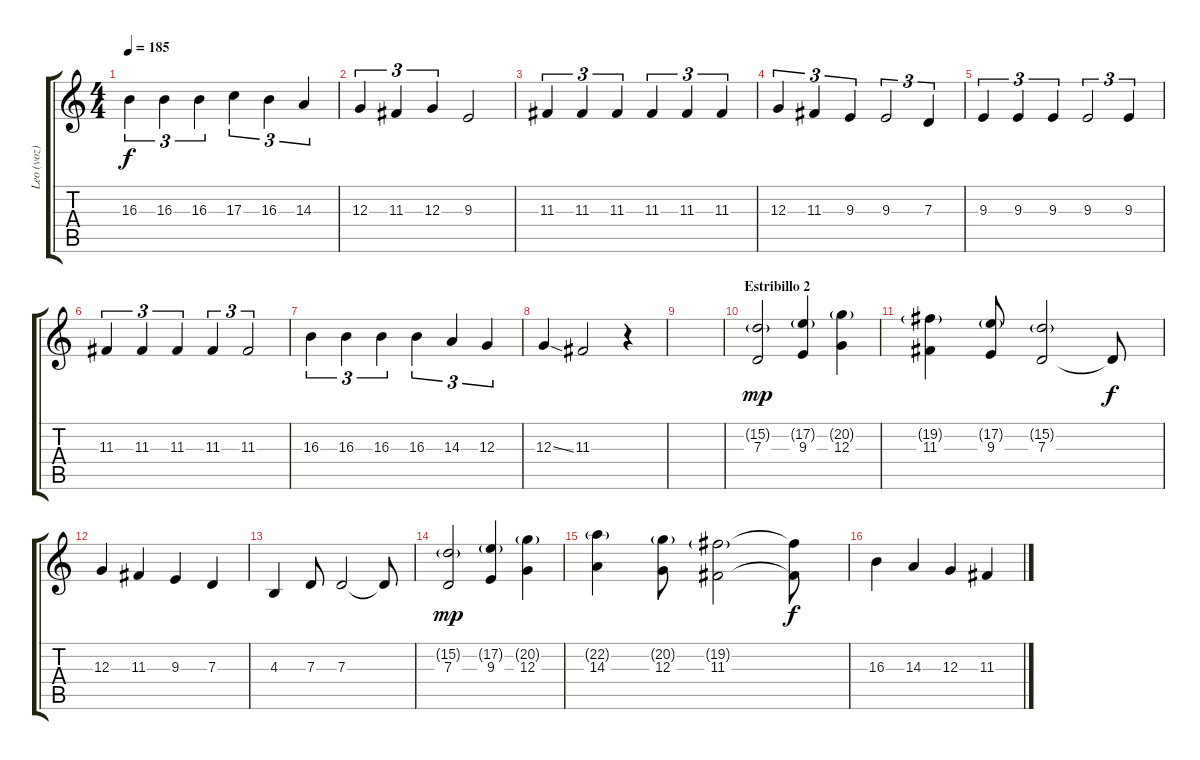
\track ("Leo (voz)" "Leo (voz)") {instrument altosax}
\staff {score tabs}
\tuning (E4 B3 G3 D3 A2 E2) {hide}
\ts (4 4)
\tempo 185
\clef g2
\ks c
16.3.4{tu (3 2) dy f} 16.3.4{tu (3 2)} 16.3.4{tu (3 2)} 17.3.4{tu (3 2)} 16.3.4{tu (3 2)} 14.3.4{tu (3 2)} |
12.3.4{tu (3 2)} 11.3.4{tu (3 2)} 12.3.4{tu (3 2)} 9.3.2 |
11.3.4{tu (3 2)} 11.3.4{tu (3 2)} 11.3.4{tu (3 2)} 11.3.4{tu (3 2)} 11.3.4{tu (3 2)} 11.3.4{tu (3 2)} |
12.3.4{tu (3 2)} 11.3.4{tu (3 2)} 9.3.4{tu (3 2)} 9.3.2{tu (3 2)} 7.3.4{tu (3 2)} |
9.3.4{tu (3 2)} 9.3.4{tu (3 2)} 9.3.4{tu (3 2)} 9.3.2{tu (3 2)} 9.3.4{tu (3 2)} |
11.3.4{tu (3 2)} 11.3.4{tu (3 2)} 11.3.4{tu (3 2)} 11.3.4{tu (3 2)} 11.3.2{tu (3 2)} |
16.3.4{tu (3 2)} 16.3.4{tu (3 2)} 16.3.4{tu (3 2)} 16.3.4{tu (3 2)} 14.3.4{tu (3 2)} 12.3.4{tu (3 2)} |
12.3{ss}.4 11.3.2 r.4 |
|
\section ("" "Estribillo 2")
(15.2{g} 7.3).2{dy mp} (17.2{g} 9.3).4 (20.2{g} 12.3).4 |
(19.2{g} 11.3).4 (17.2{g} 9.3).8 (15.2{g} 7.3).2 7.3{t}.8{dy f} |
12.3.4 11.3.4 9.3.4 7.3.4 |
4.3.4 7.3.8 7.3.2 7.3{t}.8 |
(15.2{g} 7.3).2{dy mp} (17.2{g} 9.3).4 (20.2{g} 12.3).4 |
(22.2{g} 14.3).4 (20.2{g} 12.3).8 (19.2{g} 11.3).2 (19.2{t} 11.3{t}).8{dy f} |
16.3.4 14.3.4 12.3.4 11.3.4
